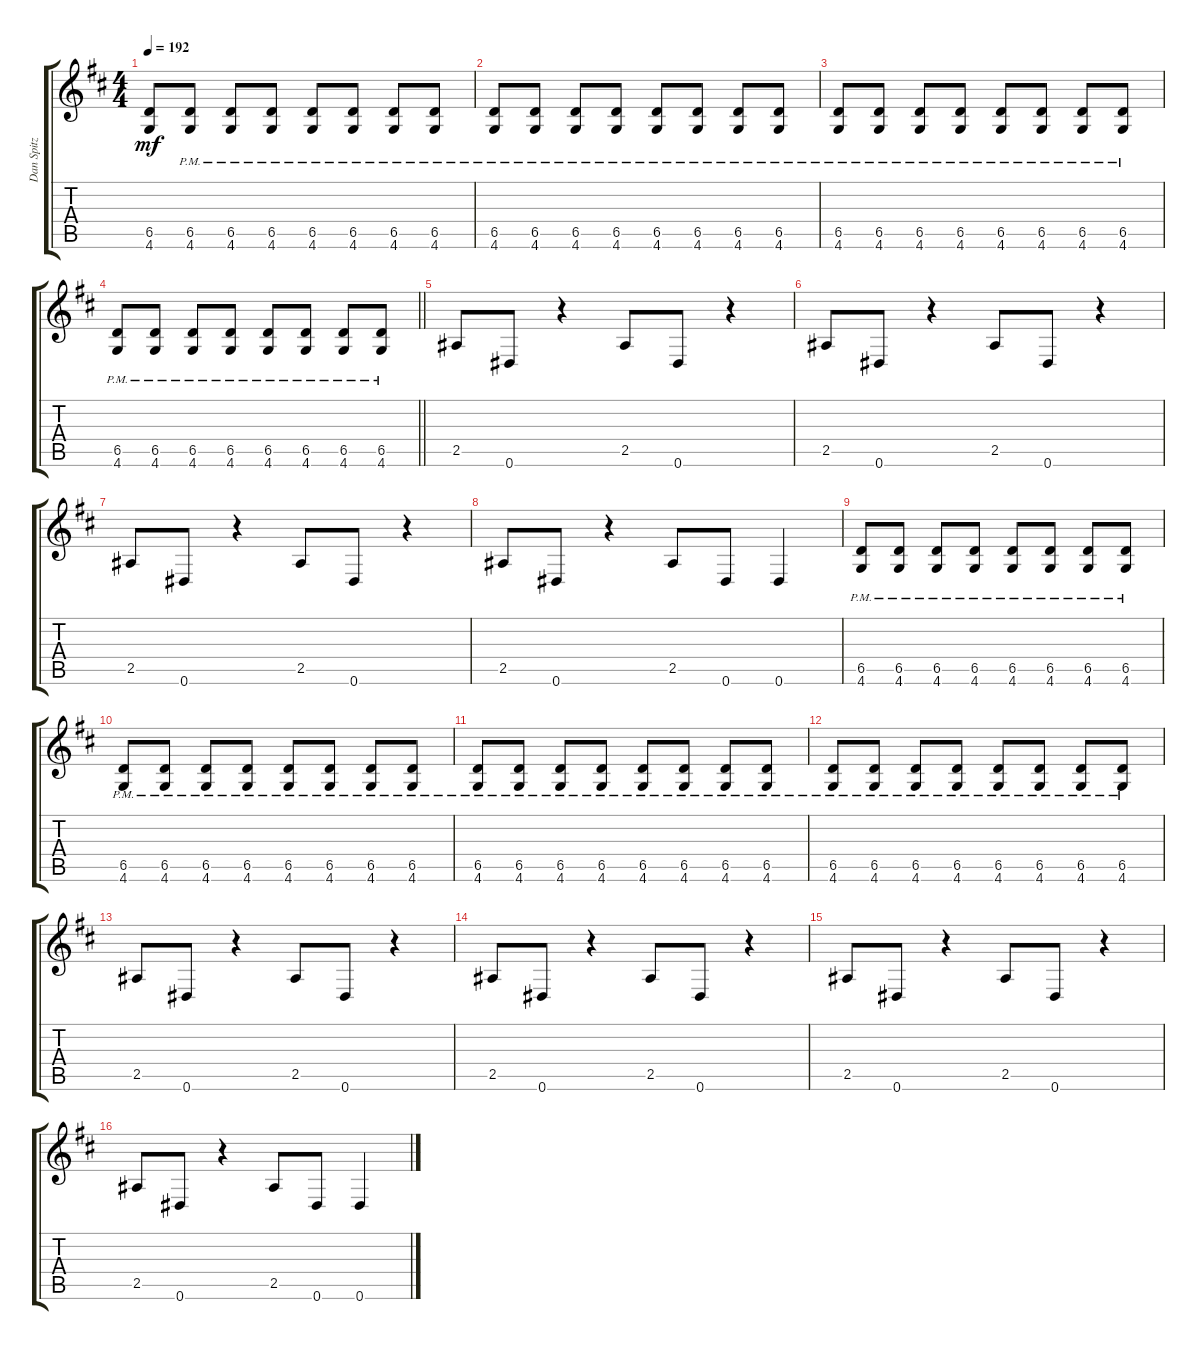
\track ("Dan Spitz" "Dan Spitz") {instrument distortionguitar}
\staff {score tabs}
\tuning (Eb4 Bb3 Gb3 Db3 Ab2 Eb2) {hide}
\ts (4 4)
\tempo 192
\clef g2
\ks d
(6.5 4.6).8{dy mf} (6.5{pm} 4.6{pm}).8 (6.5{pm} 4.6{pm}).8 (6.5{pm} 4.6{pm}).8 (6.5{pm} 4.6{pm}).8 (6.5{pm} 4.6{pm}).8 (6.5{pm} 4.6{pm}).8 (6.5{pm} 4.6{pm}).8 |
(6.5{pm} 4.6{pm}).8 (6.5{pm} 4.6{pm}).8 (6.5{pm} 4.6{pm}).8 (6.5{pm} 4.6{pm}).8 (6.5{pm} 4.6{pm}).8 (6.5{pm} 4.6{pm}).8 (6.5{pm} 4.6{pm}).8 (6.5{pm} 4.6{pm}).8 |
(6.5{pm} 4.6{pm}).8 (6.5{pm} 4.6{pm}).8 (6.5{pm} 4.6{pm}).8 (6.5{pm} 4.6{pm}).8 (6.5{pm} 4.6{pm}).8 (6.5{pm} 4.6{pm}).8 (6.5{pm} 4.6{pm}).8 (6.5{pm} 4.6{pm}).8 |
\barLineRight lightlight
(6.5{pm} 4.6{pm}).8 (6.5{pm} 4.6{pm}).8 (6.5{pm} 4.6{pm}).8 (6.5{pm} 4.6{pm}).8 (6.5{pm} 4.6{pm}).8 (6.5{pm} 4.6{pm}).8 (6.5{pm} 4.6{pm}).8 (6.5{pm} 4.6{pm}).8 |
2.5.8 0.6.8 r.4 2.5.8 0.6.8 r.4 |
2.5.8 0.6.8 r.4 2.5.8 0.6.8 r.4 |
2.5.8 0.6.8 r.4 2.5.8 0.6.8 r.4 |
2.5.8 0.6.8 r.4 2.5.8 0.6.8 0.6.4 |
(6.5{pm} 4.6{pm}).8 (6.5{pm} 4.6{pm}).8 (6.5{pm} 4.6{pm}).8 (6.5{pm} 4.6{pm}).8 (6.5{pm} 4.6{pm}).8 (6.5{pm} 4.6{pm}).8 (6.5{pm} 4.6{pm}).8 (6.5{pm} 4.6{pm}).8 |
(6.5{pm} 4.6{pm}).8 (6.5{pm} 4.6{pm}).8 (6.5{pm} 4.6{pm}).8 (6.5{pm} 4.6{pm}).8 (6.5{pm} 4.6{pm}).8 (6.5{pm} 4.6{pm}).8 (6.5{pm} 4.6{pm}).8 (6.5{pm} 4.6{pm}).8 |
(6.5{pm} 4.6{pm}).8 (6.5{pm} 4.6{pm}).8 (6.5{pm} 4.6{pm}).8 (6.5{pm} 4.6{pm}).8 (6.5{pm} 4.6{pm}).8 (6.5{pm} 4.6{pm}).8 (6.5{pm} 4.6{pm}).8 (6.5{pm} 4.6{pm}).8 |
(6.5{pm} 4.6{pm}).8 (6.5{pm} 4.6{pm}).8 (6.5{pm} 4.6{pm}).8 (6.5{pm} 4.6{pm}).8 (6.5{pm} 4.6{pm}).8 (6.5{pm} 4.6{pm}).8 (6.5{pm} 4.6{pm}).8 (6.5{pm} 4.6{pm}).8 |
2.5.8 0.6.8 r.4 2.5.8 0.6.8 r.4 |
2.5.8 0.6.8 r.4 2.5.8 0.6.8 r.4 |
2.5.8 0.6.8 r.4 2.5.8 0.6.8 r.4 |
2.5.8 0.6.8 r.4 2.5.8 0.6.8 0.6.4
